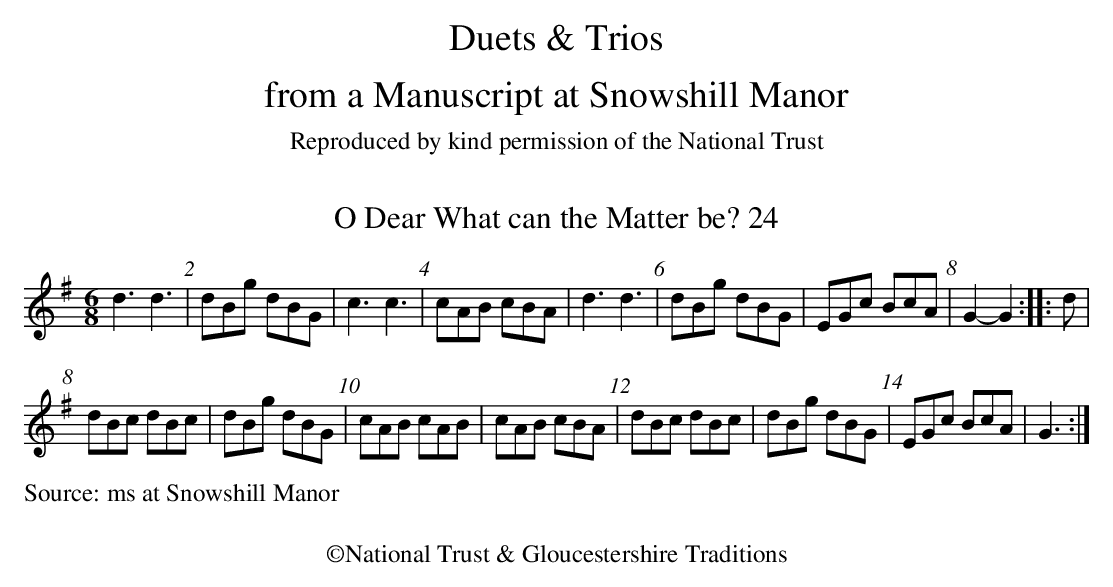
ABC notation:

X:1
T:O Dear What can the Matter be? 24
M:6/8
L:1/8
K:G
d3  d3  |dBg dBG|c3  c3  |cAB cBA|\
d3  d3  |dBg dBG| EGc BcA|G2-G2:||:d|
dBc dBc|dBg dBG|cAB cAB| cAB cBA|\
dBc dBc|dBg dBG|EGc BcA|G3:|
